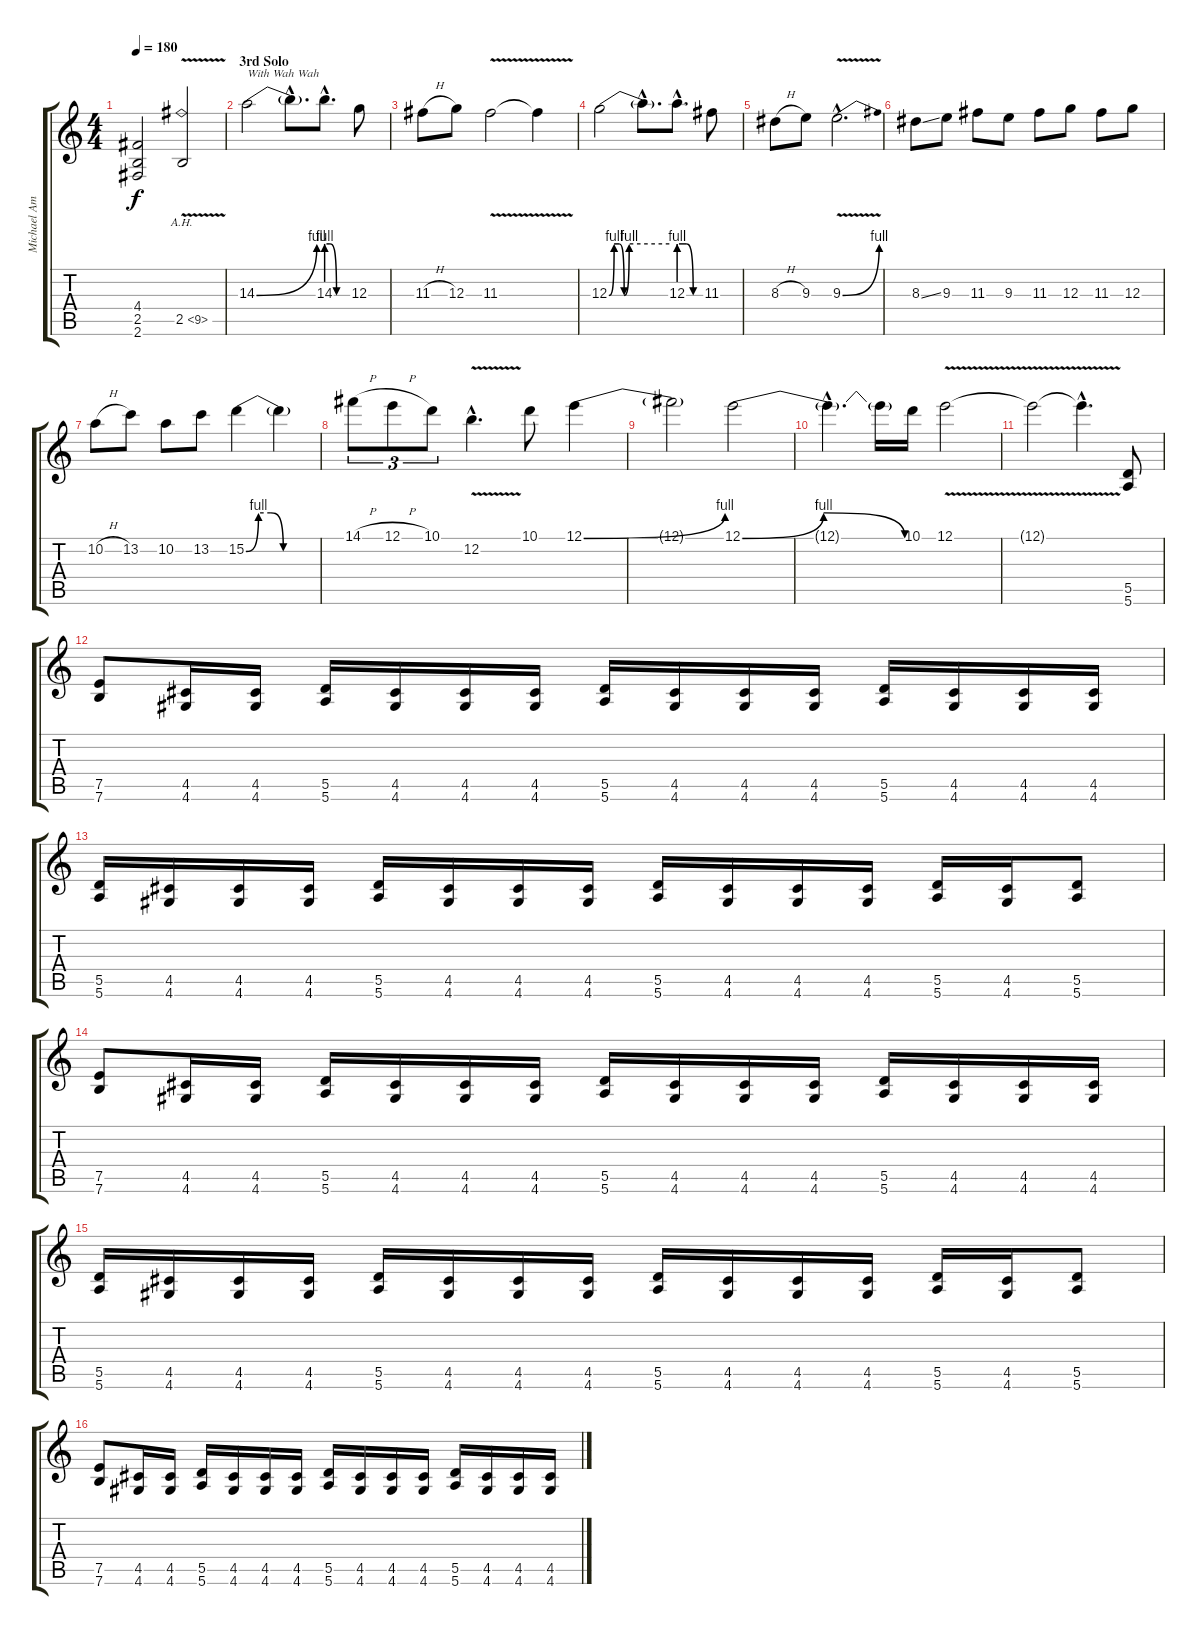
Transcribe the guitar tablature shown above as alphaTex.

\track ("Michael Amott" "Michael Am") {instrument distortionguitar}
\staff {score tabs}
\tuning (E4 B3 G3 D3 A2 E2) {hide}
\ts (4 4)
\tempo 180
\clef g2
\ks c
(4.4 2.5 2.6).2{dy f} 2.5{ah 7 v}.2 |
\section ("" "3rd Solo")
14.3{be (bend 0 0 60 4)}.2{txt "With Wah Wah" balance 8} 14.3{hac t}.8{d} 14.3{be (custom 0 4 10 4 29 0 60 0) hac}.8{d} 12.3.8 |
11.3{h}.8 12.3.8 11.3{v}.2 11.3{t}.4 |
12.3{be (custom 0 0 5 4 10 4 15 0 20 4 60 4)}.2 12.3{hac t}.8{d} 12.3{be (custom 0 4 20 4 40 0 60 0) hac}.8{d} 11.3.8 |
8.3{h}.8 9.3.8 9.3{be (bend 0 0 60 4) v hac}.2{d} |
8.3{ss}.8 9.3.8 11.3.8 9.3.8 11.3.8 12.3.8 11.3.8 12.3.8 |
10.2{h}.8 13.2.8 10.2.8 13.2.8 15.2{be (custom 0 0 10 4 20 4 30 0 60 0)}.4 15.2{t}.4 |
14.1{h}.8{tu (3 2)} 12.1{h}.8{tu (3 2)} 10.1.8{tu (3 2)} 12.2{v hac}.4{d} 10.1.8 12.1{be (bend 0 0 60 4)}.4 |
12.1{t}.2 12.1{be (bendrelease 0 0 15 4 40 4 60 0)}.2 |
12.1{hac t}.4{d} 12.1{t}.16 10.1.16 12.1{v}.2 |
12.1{v t}.2 12.1{v hac t}.4{d} (5.5 5.6).8{balance 12} |
(7.5 7.6).8 (4.5 4.6).16 (4.5 4.6).16 (5.5 5.6).16 (4.5 4.6).16 (4.5 4.6).16 (4.5 4.6).16 (5.5 5.6).16 (4.5 4.6).16 (4.5 4.6).16 (4.5 4.6).16 (5.5 5.6).16 (4.5 4.6).16 (4.5 4.6).16 (4.5 4.6).16 |
(5.5 5.6).16 (4.5 4.6).16 (4.5 4.6).16 (4.5 4.6).16 (5.5 5.6).16 (4.5 4.6).16 (4.5 4.6).16 (4.5 4.6).16 (5.5 5.6).16 (4.5 4.6).16 (4.5 4.6).16 (4.5 4.6).16 (5.5 5.6).16 (4.5 4.6).16 (5.5 5.6).8 |
(7.5 7.6).8 (4.5 4.6).16 (4.5 4.6).16 (5.5 5.6).16 (4.5 4.6).16 (4.5 4.6).16 (4.5 4.6).16 (5.5 5.6).16 (4.5 4.6).16 (4.5 4.6).16 (4.5 4.6).16 (5.5 5.6).16 (4.5 4.6).16 (4.5 4.6).16 (4.5 4.6).16 |
(5.5 5.6).16 (4.5 4.6).16 (4.5 4.6).16 (4.5 4.6).16 (5.5 5.6).16 (4.5 4.6).16 (4.5 4.6).16 (4.5 4.6).16 (5.5 5.6).16 (4.5 4.6).16 (4.5 4.6).16 (4.5 4.6).16 (5.5 5.6).16 (4.5 4.6).16 (5.5 5.6).8 |
(7.5 7.6).8 (4.5 4.6).16 (4.5 4.6).16 (5.5 5.6).16 (4.5 4.6).16 (4.5 4.6).16 (4.5 4.6).16 (5.5 5.6).16 (4.5 4.6).16 (4.5 4.6).16 (4.5 4.6).16 (5.5 5.6).16 (4.5 4.6).16 (4.5 4.6).16 (4.5 4.6).16
